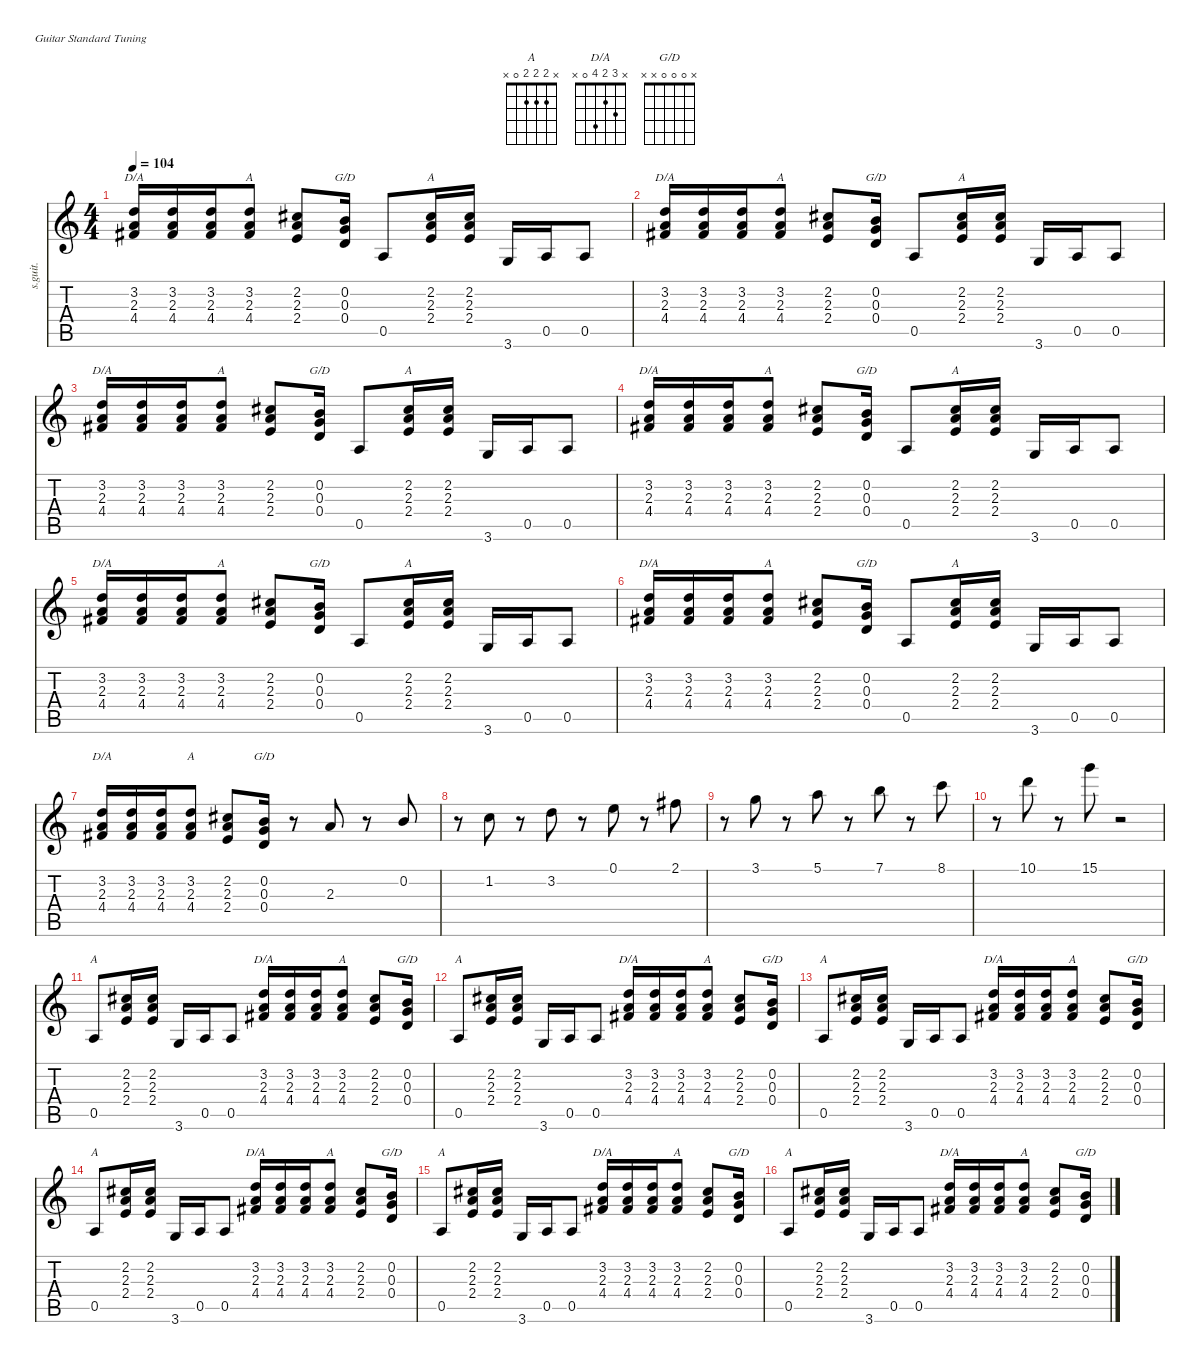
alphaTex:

\defaultSystemsLayout 4
\hideDynamics
\bracketExtendMode nobrackets
\otherSystemsTrackNameOrientation horizontal
\track ("Steel Guitar" "s.guit.") {instrument acousticguitarsteel}
\staff {score tabs}
\tuning (E4 B3 G3 D3 A2 E2)
\chord ("A" x 2 2 2 0 x)
\chord ("D/A" x 3 2 4 0 x)
\chord ("G/D" x 0 0 0 x x)
\ts (4 4)
\tempo 104
\clef g2
\ks c
(3.2 2.3 4.4{acc #}).16{ch "D/A" dy f beam Up} (3.2 2.3 4.4{acc #}).16{beam Up} (3.2 2.3 4.4{acc #}).16{beam Up} (3.2 2.3 4.4{acc #}).8{ch "A" beam Up} (2.2{acc #} 2.3 2.4).8{beam Up} (0.2 0.3 0.4).16{ch "G/D" beam Up} 0.5.8{beam Up} (2.2{acc #} 2.3 2.4).16{ch "A" beam Up} (2.2{acc #} 2.3 2.4).16{beam Up} 3.6.16{beam Up} 0.5.16{beam Up} 0.5.8{beam Up} |
(3.2 2.3 4.4{acc #}).16{ch "D/A" beam Up} (3.2 2.3 4.4{acc #}).16{beam Up} (3.2 2.3 4.4{acc #}).16{beam Up} (3.2 2.3 4.4{acc #}).8{ch "A" beam Up} (2.2{acc #} 2.3 2.4).8{beam Up} (0.2 0.3 0.4).16{ch "G/D" beam Up} 0.5.8{beam Up} (2.2{acc #} 2.3 2.4).16{ch "A" beam Up} (2.2{acc #} 2.3 2.4).16{beam Up} 3.6.16{beam Up} 0.5.16{beam Up} 0.5.8{beam Up} |
(3.2 2.3 4.4{acc #}).16{ch "D/A" beam Up} (3.2 2.3 4.4{acc #}).16{beam Up} (3.2 2.3 4.4{acc #}).16{beam Up} (3.2 2.3 4.4{acc #}).8{ch "A" beam Up} (2.2{acc #} 2.3 2.4).8{beam Up} (0.2 0.3 0.4).16{ch "G/D" beam Up} 0.5.8{beam Up} (2.2{acc #} 2.3 2.4).16{ch "A" beam Up} (2.2{acc #} 2.3 2.4).16{beam Up} 3.6.16{beam Up} 0.5.16{beam Up} 0.5.8{beam Up} |
(3.2 2.3 4.4{acc #}).16{ch "D/A" beam Up} (3.2 2.3 4.4{acc #}).16{beam Up} (3.2 2.3 4.4{acc #}).16{beam Up} (3.2 2.3 4.4{acc #}).8{ch "A" beam Up} (2.2{acc #} 2.3 2.4).8{beam Up} (0.2 0.3 0.4).16{ch "G/D" beam Up} 0.5.8{beam Up} (2.2{acc #} 2.3 2.4).16{ch "A" beam Up} (2.2{acc #} 2.3 2.4).16{beam Up} 3.6.16{beam Up} 0.5.16{beam Up} 0.5.8{beam Up} |
(3.2 2.3 4.4{acc #}).16{ch "D/A" beam Up} (3.2 2.3 4.4{acc #}).16{beam Up} (3.2 2.3 4.4{acc #}).16{beam Up} (3.2 2.3 4.4{acc #}).8{ch "A" beam Up} (2.2{acc #} 2.3 2.4).8{beam Up} (0.2 0.3 0.4).16{ch "G/D" beam Up} 0.5.8{beam Up} (2.2{acc #} 2.3 2.4).16{ch "A" beam Up} (2.2{acc #} 2.3 2.4).16{beam Up} 3.6.16{beam Up} 0.5.16{beam Up} 0.5.8{beam Up} |
(3.2 2.3 4.4{acc #}).16{ch "D/A" beam Up} (3.2 2.3 4.4{acc #}).16{beam Up} (3.2 2.3 4.4{acc #}).16{beam Up} (3.2 2.3 4.4{acc #}).8{ch "A" beam Up} (2.2{acc #} 2.3 2.4).8{beam Up} (0.2 0.3 0.4).16{ch "G/D" beam Up} 0.5.8{beam Up} (2.2{acc #} 2.3 2.4).16{ch "A" beam Up} (2.2{acc #} 2.3 2.4).16{beam Up} 3.6.16{beam Up} 0.5.16{beam Up} 0.5.8{beam Up} |
(3.2 2.3 4.4{acc #}).16{ch "D/A" beam Up} (3.2 2.3 4.4{acc #}).16{beam Up} (3.2 2.3 4.4{acc #}).16{beam Up} (3.2 2.3 4.4{acc #}).8{ch "A" beam Up} (2.2{acc #} 2.3 2.4).8{beam Up} (0.2 0.3 0.4).16{ch "G/D" beam Up} r.8{beam Up} 2.3.8{beam Up} r.8{beam Up} 0.2.8{beam Up} |
r.8{beam Down} 1.2.8{beam Down} r.8{beam Down} 3.2.8{beam Down} r.8{beam Down} 0.1.8{beam Down} r.8{beam Down} 2.1{acc #}.8{beam Down} |
r.8{beam Down} 3.1.8{beam Down} r.8{beam Down} 5.1.8{beam Down} r.8{beam Down} 7.1.8{beam Down} r.8{beam Down} 8.1.8{beam Down} |
r.8{beam Down} 10.1.8{beam Down} r.8{beam Down} 15.1.8{beam Down} r.2{beam Down} |
0.5.8{ch "A" beam Up} (2.2{acc #} 2.3 2.4).16{beam Up} (2.2{acc #} 2.3 2.4).16{beam Up} 3.6.16{beam Up} 0.5.16{beam Up} 0.5.8{beam Up} (3.2 2.3 4.4{acc #}).16{ch "D/A" beam Up} (3.2 2.3 4.4{acc #}).16{beam Up} (3.2 2.3 4.4{acc #}).16{beam Up} (3.2 2.3 4.4{acc #}).8{ch "A" beam Up} (2.2{acc #} 2.3 2.4).8{beam Up} (0.2 0.3 0.4).16{ch "G/D" beam Up} |
0.5.8{ch "A" beam Up} (2.2{acc #} 2.3 2.4).16{beam Up} (2.2{acc #} 2.3 2.4).16{beam Up} 3.6.16{beam Up} 0.5.16{beam Up} 0.5.8{beam Up} (3.2 2.3 4.4{acc #}).16{ch "D/A" beam Up} (3.2 2.3 4.4{acc #}).16{beam Up} (3.2 2.3 4.4{acc #}).16{beam Up} (3.2 2.3 4.4{acc #}).8{ch "A" beam Up} (2.2{acc #} 2.3 2.4).8{beam Up} (0.2 0.3 0.4).16{ch "G/D" beam Up} |
0.5.8{ch "A" beam Up} (2.2{acc #} 2.3 2.4).16{beam Up} (2.2{acc #} 2.3 2.4).16{beam Up} 3.6.16{beam Up} 0.5.16{beam Up} 0.5.8{beam Up} (3.2 2.3 4.4{acc #}).16{ch "D/A" beam Up} (3.2 2.3 4.4{acc #}).16{beam Up} (3.2 2.3 4.4{acc #}).16{beam Up} (3.2 2.3 4.4{acc #}).8{ch "A" beam Up} (2.2{acc #} 2.3 2.4).8{beam Up} (0.2 0.3 0.4).16{ch "G/D" beam Up} |
0.5.8{ch "A" beam Up} (2.2{acc #} 2.3 2.4).16{beam Up} (2.2{acc #} 2.3 2.4).16{beam Up} 3.6.16{beam Up} 0.5.16{beam Up} 0.5.8{beam Up} (3.2 2.3 4.4{acc #}).16{ch "D/A" beam Up} (3.2 2.3 4.4{acc #}).16{beam Up} (3.2 2.3 4.4{acc #}).16{beam Up} (3.2 2.3 4.4{acc #}).8{ch "A" beam Up} (2.2{acc #} 2.3 2.4).8{beam Up} (0.2 0.3 0.4).16{ch "G/D" beam Up} |
0.5.8{ch "A" beam Up} (2.2{acc #} 2.3 2.4).16{beam Up} (2.2{acc #} 2.3 2.4).16{beam Up} 3.6.16{beam Up} 0.5.16{beam Up} 0.5.8{beam Up} (3.2 2.3 4.4{acc #}).16{ch "D/A" beam Up} (3.2 2.3 4.4{acc #}).16{beam Up} (3.2 2.3 4.4{acc #}).16{beam Up} (3.2 2.3 4.4{acc #}).8{ch "A" beam Up} (2.2{acc #} 2.3 2.4).8{beam Up} (0.2 0.3 0.4).16{ch "G/D" beam Up} |
0.5.8{ch "A" beam Up} (2.2{acc #} 2.3 2.4).16{beam Up} (2.2{acc #} 2.3 2.4).16{beam Up} 3.6.16{beam Up} 0.5.16{beam Up} 0.5.8{beam Up} (3.2 2.3 4.4{acc #}).16{ch "D/A" beam Up} (3.2 2.3 4.4{acc #}).16{beam Up} (3.2 2.3 4.4{acc #}).16{beam Up} (3.2 2.3 4.4{acc #}).8{ch "A" beam Up} (2.2{acc #} 2.3 2.4).8{beam Up} (0.2 0.3 0.4).16{ch "G/D" beam Up}
